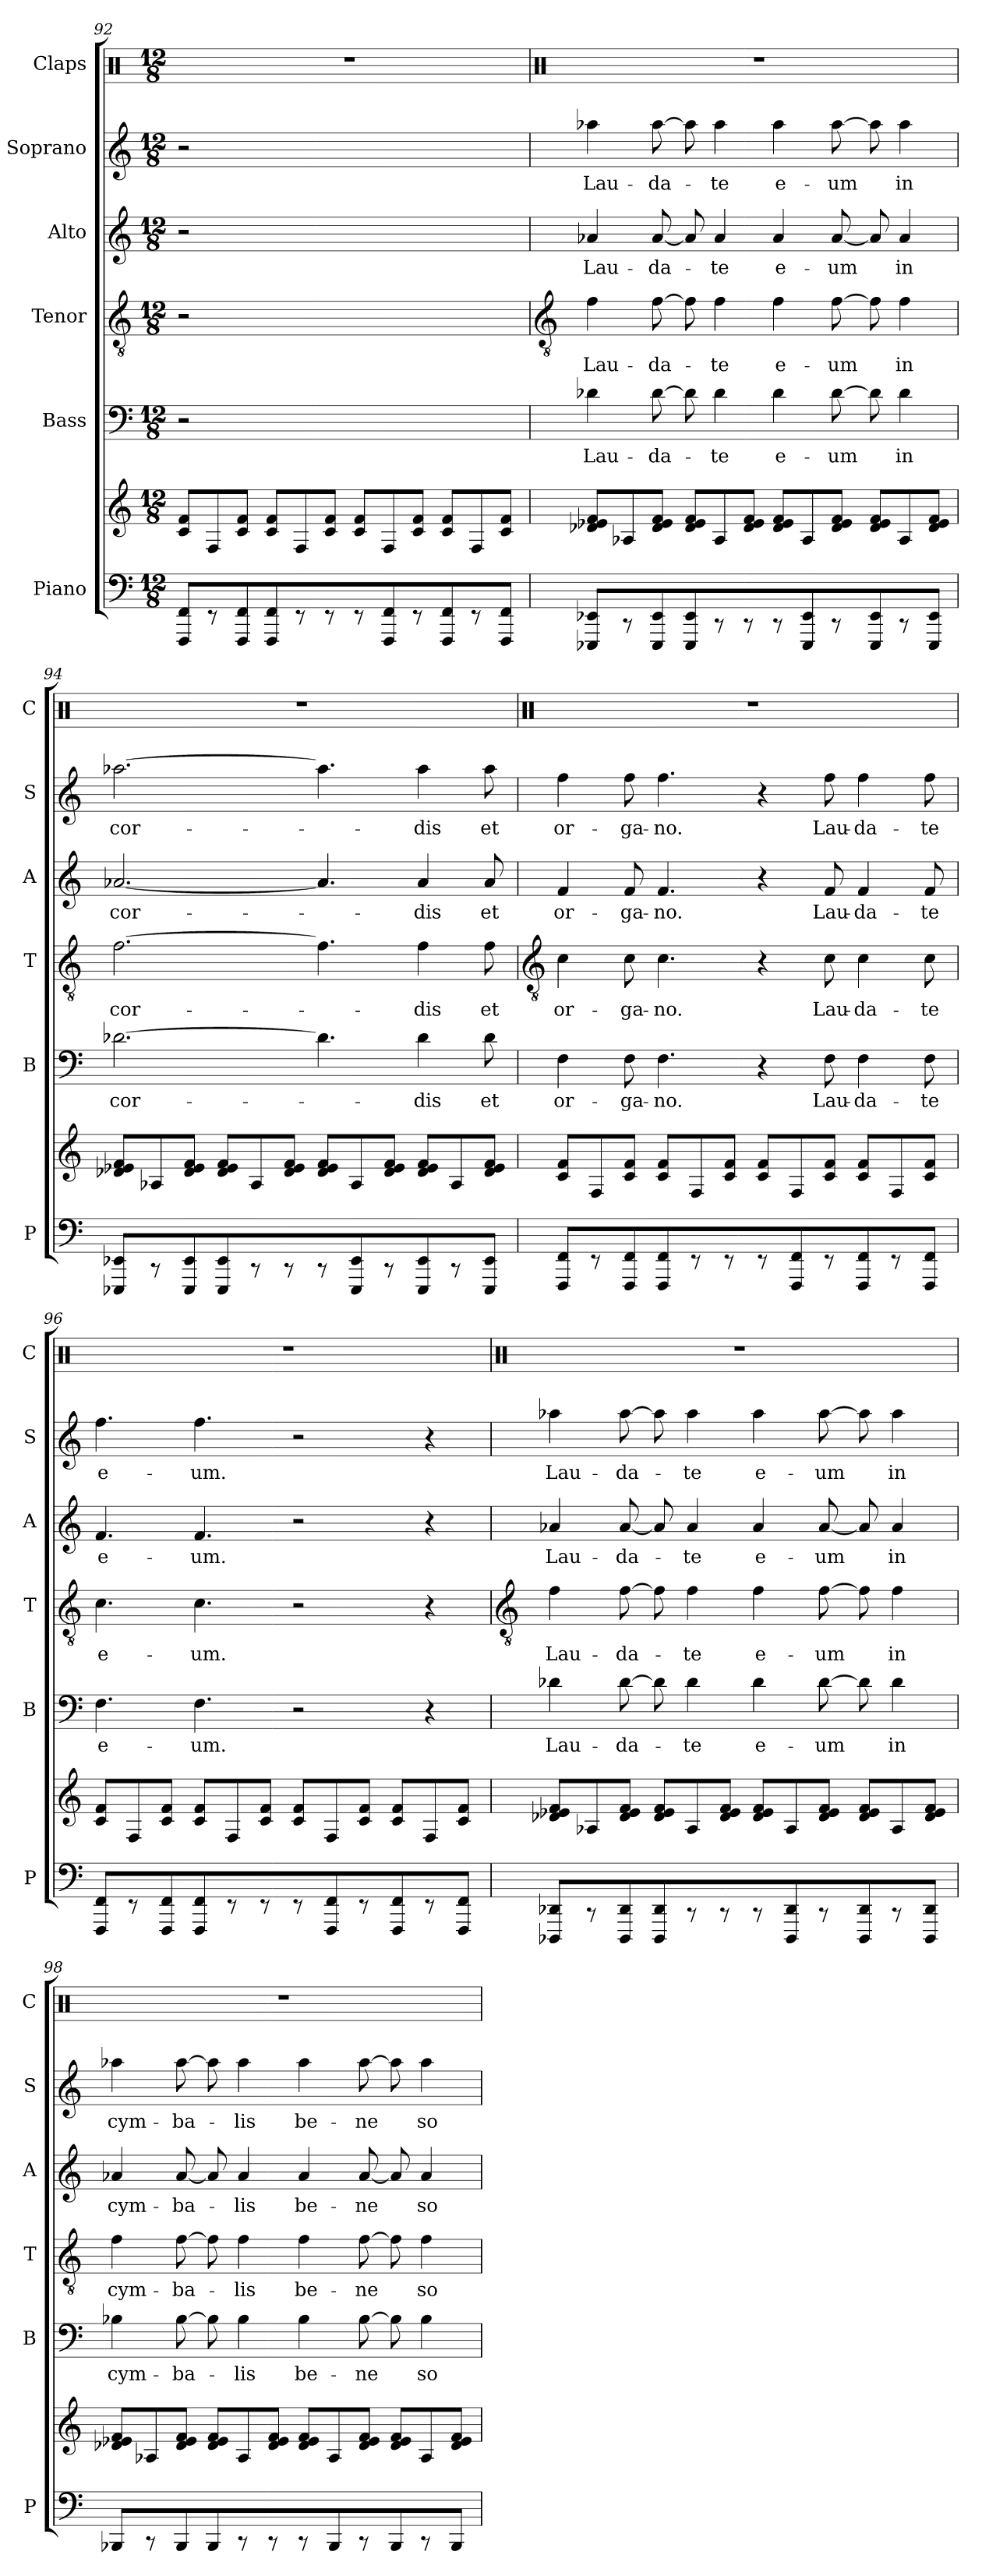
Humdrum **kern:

**kern	**kern	**kern	**text	**kern	**text	**kern	**text	**kern	**text	**kern
*part6	*part6	*part5	*part5	*part4	*part4	*part3	*part3	*part2	*part2	*part1
*staff7	*staff6	*staff5	*staff5	*staff4	*staff4	*staff3	*staff3	*staff2	*staff2	*staff1
*I"Piano	*	*I"Bass	*	*I"Tenor	*	*I"Alto	*	*I"Soprano	*	*I"Claps
*I'P	*	*I'B	*	*I'T	*	*I'A	*	*I'S	*	*I'C
*clefF4	*clefG2	*clefF4	*	*clefGv2	*	*clefG2	*	*clefG2	*	*clefX
*	*	*	*	*	*	*	*	*	*	*ITrd14c24
*k[]	*k[]	*k[]	*	*k[]	*	*k[]	*	*k[]	*	*k[]
*C:	*C:	*C:	*	*C:	*	*C:	*	*C:	*	*C:
*M12/8	*M12/8	*M12/8	*	*M12/8	*	*M12/8	*	*M12/8	*	*M12/8
=92	=92	=92	=92	=92	=92	=92	=92	=92	=92	=92
!	!	!	!	!	!	!	!	!	!	!LO:N:vis=1
8FFF 8FF	8c 8fL	2r	.	2r	.	2r	.	2r	.	1.r
8r	8F	.	.	.	.	.	.	.	.	.
8FFF 8FF	8c 8fJ	.	.	.	.	.	.	.	.	.
8FFF 8FF	8c 8fL	.	.	.	.	.	.	.	.	.
8r	8F	1ryy	.	1ryy	.	1ryy	.	1ryy	.	.
8r	8c 8fJ	.	.	.	.	.	.	.	.	.
8r	8c 8fL	.	.	.	.	.	.	.	.	.
8FFF 8FF	8F	.	.	.	.	.	.	.	.	.
8r	8c 8fJ	.	.	.	.	.	.	.	.	.
8FFF 8FF	8c 8fL	.	.	.	.	.	.	.	.	.
8r	8F	.	.	.	.	.	.	.	.	.
8FFF 8FFJ	8c 8fJ	.	.	.	.	.	.	.	.	.
!!LO:LB:g=z
=93	=93	=93	=93	=93	=93	=93	=93	=93	=93	=93
*	*	*	*	*clefGv2	*	*	*	*	*	*clefX
!	!	!	!LO:LY:b	!	!LO:LY:b	!	!LO:LY:b	!	!LO:LY:b	!LO:N:vis=1
8EEE-X 8EE-X	8d-X 8e-X 8fL	4d-X	Lau-	4f	Lau-	4a-X	Lau-	4aa-X	Lau-	1.r
8r	8A-X	.	.	.	.	.	.	.	.	.
!	!	!	!LO:LY:b	!	!LO:LY:b	!	!LO:LY:b	!	!LO:LY:b	!
8EEE- 8EE-	8d- 8e- 8fJ	[8d-	-da-	[8f	-da-	[8a-	-da-	[8aa-	-da-	.
8EEE- 8EE-	8d- 8e- 8fL	8d-]	.	8f]	.	8a-]	.	8aa-]	.	.
!	!	!	!LO:LY:b	!	!LO:LY:b	!	!LO:LY:b	!	!LO:LY:b	!
8r	8A-	4d-	-te	4f	-te	4a-	-te	4aa-	-te	.
8r	8d- 8e- 8fJ	.	.	.	.	.	.	.	.	.
!	!	!	!LO:LY:b	!	!LO:LY:b	!	!LO:LY:b	!	!LO:LY:b	!
8r	8d- 8e- 8fL	4d-	e-	4f	e-	4a-	e-	4aa-	e-	.
8EEE- 8EE-	8A-	.	.	.	.	.	.	.	.	.
!	!	!	!LO:LY:b	!	!LO:LY:b	!	!LO:LY:b	!	!LO:LY:b	!
8r	8d- 8e- 8fJ	[8d-	-um	[8f	-um	[8a-	-um	[8aa-	-um	.
8EEE- 8EE-	8d- 8e- 8fL	8d-]	.	8f]	.	8a-]	.	8aa-]	.	.
!	!	!	!LO:LY:b	!	!LO:LY:b	!	!LO:LY:b	!	!LO:LY:b	!
8r	8A-	4d-	in	4f	in	4a-	in	4aa-	in	.
8EEE- 8EE-J	8d- 8e- 8fJ	.	.	.	.	.	.	.	.	.
=94	=94	=94	=94	=94	=94	=94	=94	=94	=94	=94
!	!	!	!LO:LY:b	!	!LO:LY:b	!	!LO:LY:b	!	!LO:LY:b	!LO:N:vis=1
8EEE-X 8EE-X	8d-X 8e-X 8fL	[2.d-X	cor-	[2.f	cor-	[2.a-X	cor-	[2.aa-X	cor-	1.r
8r	8A-X	.	.	.	.	.	.	.	.	.
8EEE- 8EE-	8d- 8e- 8fJ	.	.	.	.	.	.	.	.	.
8EEE- 8EE-	8d- 8e- 8fL	.	.	.	.	.	.	.	.	.
8r	8A-	.	.	.	.	.	.	.	.	.
8r	8d- 8e- 8fJ	.	.	.	.	.	.	.	.	.
8r	8d- 8e- 8fL	4.d-]	.	4.f]	.	4.a-]	.	4.aa-]	.	.
8EEE- 8EE-	8A-	.	.	.	.	.	.	.	.	.
8r	8d- 8e- 8fJ	.	.	.	.	.	.	.	.	.
!	!	!	!LO:LY:b	!	!LO:LY:b	!	!LO:LY:b	!	!LO:LY:b	!
8EEE- 8EE-	8d- 8e- 8fL	4d-	-dis	4f	-dis	4a-	-dis	4aa-	-dis	.
8r	8A-	.	.	.	.	.	.	.	.	.
!	!	!	!LO:LY:b	!	!LO:LY:b	!	!LO:LY:b	!	!LO:LY:b	!
8EEE- 8EE-J	8d- 8e- 8fJ	8d-	et	8f	et	8a-	et	8aa-	et	.
!!LO:LB:g=z
=95	=95	=95	=95	=95	=95	=95	=95	=95	=95	=95
*	*	*	*	*clefGv2	*	*	*	*	*	*clefX
!	!	!	!LO:LY:b	!	!LO:LY:b	!	!LO:LY:b	!	!LO:LY:b	!LO:N:vis=1
8FFF 8FF	8c 8fL	4F	or-	4c	or-	4f	or-	4ff	or-	1.r
8r	8F	.	.	.	.	.	.	.	.	.
!	!	!	!LO:LY:b	!	!LO:LY:b	!	!LO:LY:b	!	!LO:LY:b	!
8FFF 8FF	8c 8fJ	8F	-ga-	8c	-ga-	8f	-ga-	8ff	-ga-	.
!	!	!	!LO:LY:b	!	!LO:LY:b	!	!LO:LY:b	!	!LO:LY:b	!
8FFF 8FF	8c 8fL	4.F	-no.	4.c	-no.	4.f	-no.	4.ff	-no.	.
8r	8F	.	.	.	.	.	.	.	.	.
8r	8c 8fJ	.	.	.	.	.	.	.	.	.
8r	8c 8fL	4r	.	4r	.	4r	.	4r	.	.
8FFF 8FF	8F	.	.	.	.	.	.	.	.	.
!	!	!	!LO:LY:b	!	!LO:LY:b	!	!LO:LY:b	!	!LO:LY:b	!
8r	8c 8fJ	8F	Lau-	8c	Lau-	8f	Lau-	8ff	Lau-	.
!	!	!	!LO:LY:b	!	!LO:LY:b	!	!LO:LY:b	!	!LO:LY:b	!
8FFF 8FF	8c 8fL	4F	-da-	4c	-da-	4f	-da-	4ff	-da-	.
8r	8F	.	.	.	.	.	.	.	.	.
!	!	!	!LO:LY:b	!	!LO:LY:b	!	!LO:LY:b	!	!LO:LY:b	!
8FFF 8FFJ	8c 8fJ	8F	-te	8c	-te	8f	-te	8ff	-te	.
=96	=96	=96	=96	=96	=96	=96	=96	=96	=96	=96
!	!	!	!LO:LY:b	!	!LO:LY:b	!	!LO:LY:b	!	!LO:LY:b	!LO:N:vis=1
8FFF 8FF	8c 8fL	4.F	e-	4.c	e-	4.f	e-	4.ff	e-	1.r
8r	8F	.	.	.	.	.	.	.	.	.
8FFF 8FF	8c 8fJ	.	.	.	.	.	.	.	.	.
!	!	!	!LO:LY:b	!	!LO:LY:b	!	!LO:LY:b	!	!LO:LY:b	!
8FFF 8FF	8c 8fL	4.F	-um.	4.c	-um.	4.f	-um.	4.ff	-um.	.
8r	8F	.	.	.	.	.	.	.	.	.
8r	8c 8fJ	.	.	.	.	.	.	.	.	.
8r	8c 8fL	2r	.	2r	.	2r	.	2r	.	.
8FFF 8FF	8F	.	.	.	.	.	.	.	.	.
8r	8c 8fJ	.	.	.	.	.	.	.	.	.
8FFF 8FF	8c 8fL	.	.	.	.	.	.	.	.	.
8r	8F	4r	.	4r	.	4r	.	4r	.	.
8FFF 8FFJ	8c 8fJ	.	.	.	.	.	.	.	.	.
!!LO:LB:g=z
=97	=97	=97	=97	=97	=97	=97	=97	=97	=97	=97
*	*	*	*	*clefGv2	*	*	*	*	*	*clefX
!	!	!	!LO:LY:b	!	!LO:LY:b	!	!LO:LY:b	!	!LO:LY:b	!LO:N:vis=1
8DDD-X 8DD-X	8d-X 8e-X 8fL	4d-X	Lau-	4f	Lau-	4a-X	Lau-	4aa-X	Lau-	1.r
8r	8A-X	.	.	.	.	.	.	.	.	.
!	!	!	!LO:LY:b	!	!LO:LY:b	!	!LO:LY:b	!	!LO:LY:b	!
8DDD- 8DD-	8d- 8e- 8fJ	[8d-	-da-	[8f	-da-	[8a-	-da-	[8aa-	-da-	.
8DDD- 8DD-	8d- 8e- 8fL	8d-]	.	8f]	.	8a-]	.	8aa-]	.	.
!	!	!	!LO:LY:b	!	!LO:LY:b	!	!LO:LY:b	!	!LO:LY:b	!
8r	8A-	4d-	-te	4f	-te	4a-	-te	4aa-	-te	.
8r	8d- 8e- 8fJ	.	.	.	.	.	.	.	.	.
!	!	!	!LO:LY:b	!	!LO:LY:b	!	!LO:LY:b	!	!LO:LY:b	!
8r	8d- 8e- 8fL	4d-	e-	4f	e-	4a-	e-	4aa-	e-	.
8DDD- 8DD-	8A-	.	.	.	.	.	.	.	.	.
!	!	!	!LO:LY:b	!	!LO:LY:b	!	!LO:LY:b	!	!LO:LY:b	!
8r	8d- 8e- 8fJ	[8d-	-um	[8f	-um	[8a-	-um	[8aa-	-um	.
8DDD- 8DD-	8d- 8e- 8fL	8d-]	.	8f]	.	8a-]	.	8aa-]	.	.
!	!	!	!LO:LY:b	!	!LO:LY:b	!	!LO:LY:b	!	!LO:LY:b	!
8r	8A-	4d-	in	4f	in	4a-	in	4aa-	in	.
8DDD- 8DD-J	8d- 8e- 8fJ	.	.	.	.	.	.	.	.	.
=98	=98	=98	=98	=98	=98	=98	=98	=98	=98	=98
!	!	!	!LO:LY:b	!	!LO:LY:b	!	!LO:LY:b	!	!LO:LY:b	!LO:N:vis=1
8BBB-X	8d-X 8e-X 8fL	4B-X	cym-	4f	cym-	4a-X	cym-	4aa-X	cym-	1.r
8r	8A-X	.	.	.	.	.	.	.	.	.
!	!	!	!LO:LY:b	!	!LO:LY:b	!	!LO:LY:b	!	!LO:LY:b	!
8BBB-J	8d- 8e- 8fJ	[8B-	-ba-	[8f	-ba-	[8a-	-ba-	[8aa-	-ba-	.
8BBB-	8d- 8e- 8fL	8B-]	.	8f]	.	8a-]	.	8aa-]	.	.
!	!	!	!LO:LY:b	!	!LO:LY:b	!	!LO:LY:b	!	!LO:LY:b	!
8r	8A-	4B-	-lis	4f	-lis	4a-	-lis	4aa-	-lis	.
8r	8d- 8e- 8fJ	.	.	.	.	.	.	.	.	.
!	!	!	!LO:LY:b	!	!LO:LY:b	!	!LO:LY:b	!	!LO:LY:b	!
8r	8d- 8e- 8fL	4B-	be-	4f	be-	4a-	be-	4aa-	be-	.
8BBB-	8A-	.	.	.	.	.	.	.	.	.
!	!	!	!LO:LY:b	!	!LO:LY:b	!	!LO:LY:b	!	!LO:LY:b	!
8r	8d- 8e- 8fJ	[8B-	-ne	[8f	-ne	[8a-	-ne	[8aa-	-ne	.
8BBB-	8d- 8e- 8fL	8B-]	.	8f]	.	8a-]	.	8aa-]	.	.
!	!	!	!LO:LY:b	!	!LO:LY:b	!	!LO:LY:b	!	!LO:LY:b	!
8r	8A-	4B-	so-	4f	so-	4a-	so-	4aa-	so-	.
8BBB-J	8d- 8e- 8fJ	.	.	.	.	.	.	.	.	.
=	=	=	=	=	=	=	=	=	=	=
*-	*-	*-	*-	*-	*-	*-	*-	*-	*-	*-
